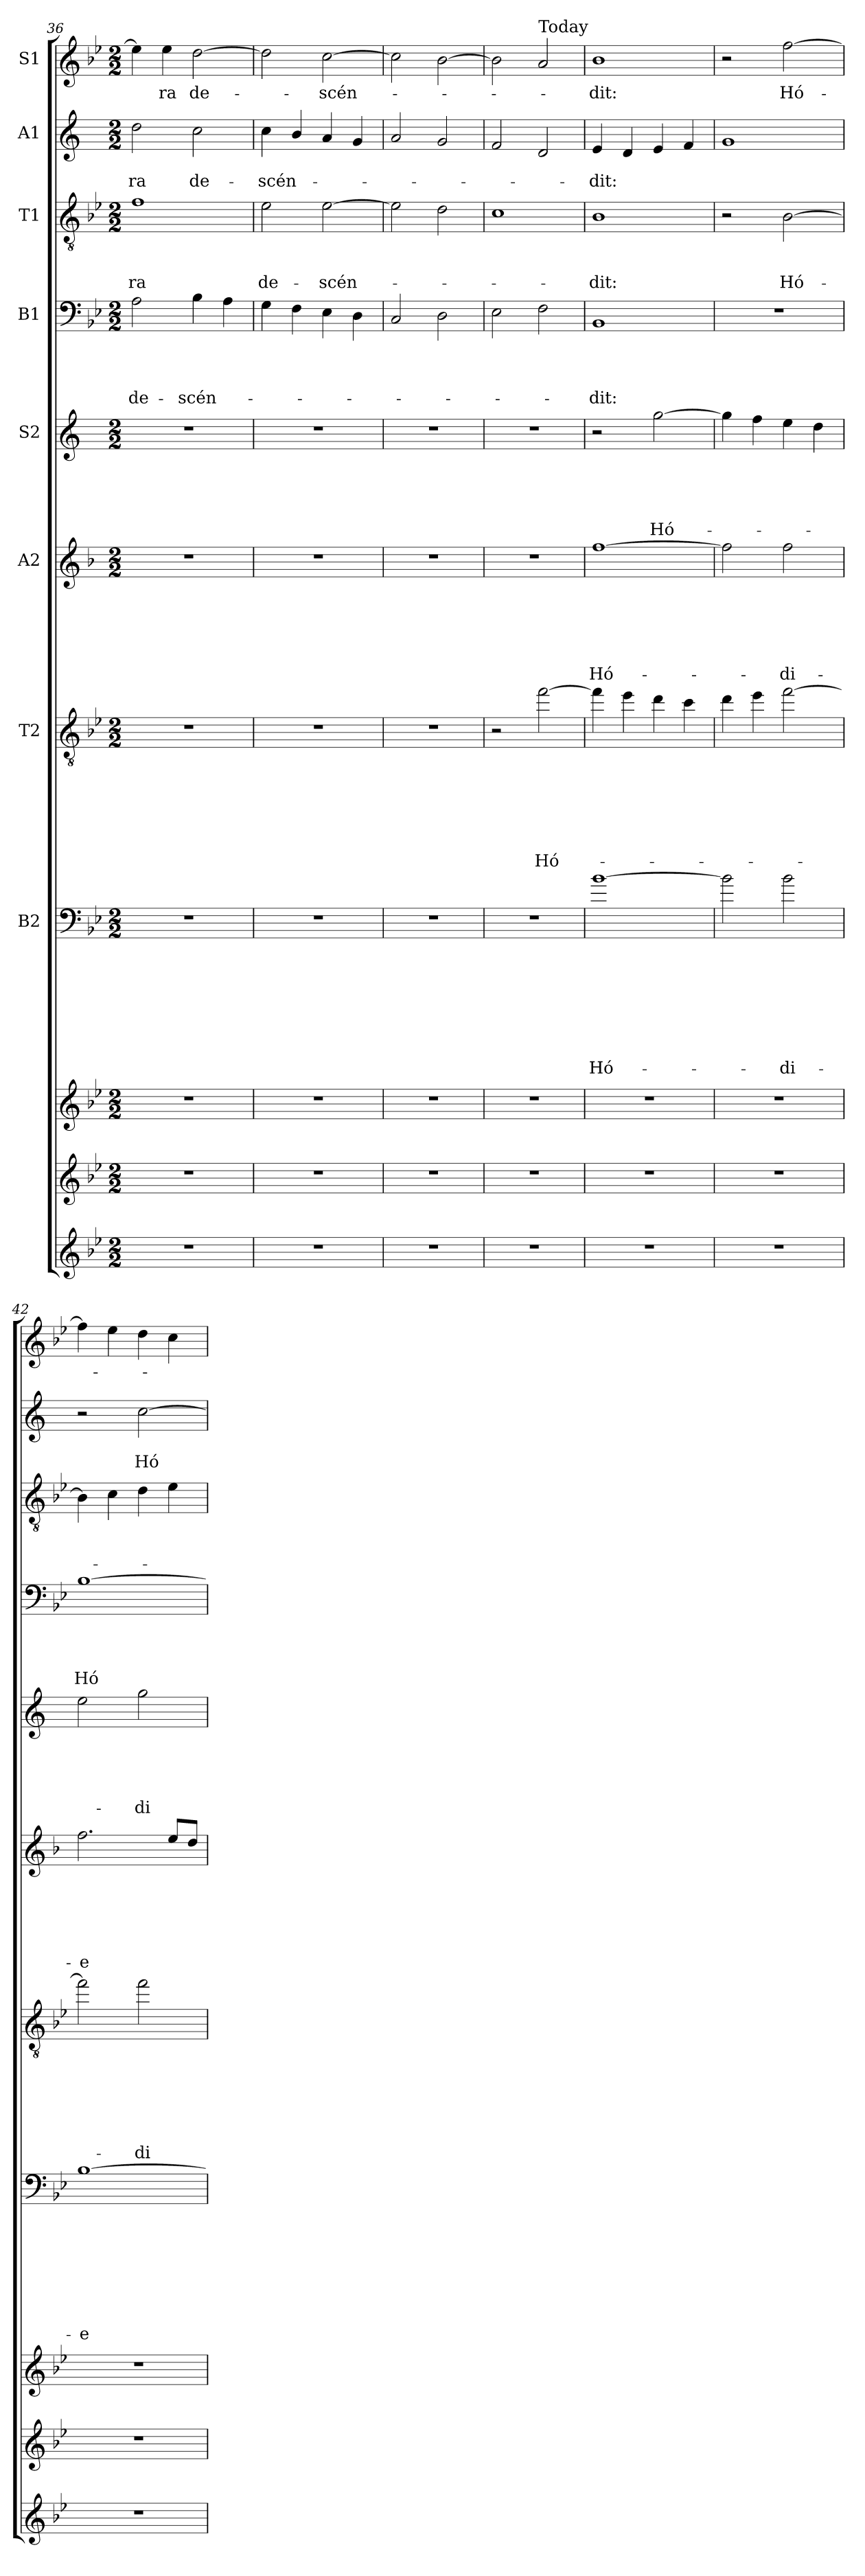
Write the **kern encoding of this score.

**kern	**kern	**kern	**kern	**text	**text	**text	**text	**text	**text	**text	**text	**kern	**text	**text	**text	**text	**text	**text	**text	**kern	**text	**text	**text	**text	**text	**text	**kern	**text	**text	**text	**text	**text	**kern	**text	**text	**text	**text	**kern	**text	**text	**text	**kern	**text	**text	**kern	**text
*part11	*part10	*part9	*part8	*part8	*part8	*part8	*part8	*part8	*part8	*part8	*part8	*part7	*part7	*part7	*part7	*part7	*part7	*part7	*part7	*part6	*part6	*part6	*part6	*part6	*part6	*part6	*part5	*part5	*part5	*part5	*part5	*part5	*part4	*part4	*part4	*part4	*part4	*part3	*part3	*part3	*part3	*part2	*part2	*part2	*part1	*part1
*staff11	*staff10	*staff9	*staff8	*staff8	*staff8	*staff8	*staff8	*staff8	*staff8	*staff8	*staff8	*staff7	*staff7	*staff7	*staff7	*staff7	*staff7	*staff7	*staff7	*staff6	*staff6	*staff6	*staff6	*staff6	*staff6	*staff6	*staff5	*staff5	*staff5	*staff5	*staff5	*staff5	*staff4	*staff4	*staff4	*staff4	*staff4	*staff3	*staff3	*staff3	*staff3	*staff2	*staff2	*staff2	*staff1	*staff1
*	*	*	*I"B2	*	*	*	*	*	*	*	*	*I"T2	*	*	*	*	*	*	*	*I"A2	*	*	*	*	*	*	*I"S2	*	*	*	*	*	*I"B1	*	*	*	*	*I"T1	*	*	*	*I"A1	*	*	*I"S1	*
*clefG2	*clefG2	*clefG2	*clefF4	*	*	*	*	*	*	*	*	*clefGv2	*	*	*	*	*	*	*	*clefG2	*	*	*	*	*	*	*clefG2	*	*	*	*	*	*clefF4	*	*	*	*	*clefGv2	*	*	*	*clefG2	*	*	*clefG2	*
*	*	*	*ITrd7c12	*	*	*	*	*	*	*	*	*ITrd8c14	*	*	*	*	*	*	*	*ITrd4c7	*	*	*	*	*	*	*ITrd1c2	*	*	*	*	*	*	*	*	*	*	*	*	*	*	*ITrd1c2	*	*	*	*
*k[b-e-]	*k[b-e-]	*k[b-e-]	*k[b-e-]	*	*	*	*	*	*	*	*	*k[b-e-]	*	*	*	*	*	*	*	*k[b-e-]	*	*	*	*	*	*	*k[b-e-]	*	*	*	*	*	*k[b-e-]	*	*	*	*	*k[b-e-]	*	*	*	*k[b-e-]	*	*	*k[b-e-]	*
*B-:	*B-:	*B-:	*B-:	*	*	*	*	*	*	*	*	*B-:	*	*	*	*	*	*	*	*B-:	*	*	*	*	*	*	*B-:	*	*	*	*	*	*B-:	*	*	*	*	*B-:	*	*	*	*B-:	*	*	*B-:	*
*M2/2	*M2/2	*M2/2	*M2/2	*	*	*	*	*	*	*	*	*M2/2	*	*	*	*	*	*	*	*M2/2	*	*	*	*	*	*	*M2/2	*	*	*	*	*	*M2/2	*	*	*	*	*M2/2	*	*	*	*M2/2	*	*	*M2/2	*
=36	=36	=36	=36	=36	=36	=36	=36	=36	=36	=36	=36	=36	=36	=36	=36	=36	=36	=36	=36	=36	=36	=36	=36	=36	=36	=36	=36	=36	=36	=36	=36	=36	=36	=36	=36	=36	=36	=36	=36	=36	=36	=36	=36	=36	=36	=36
!	!	!	!	!	!	!	!	!	!	!	!	!	!	!	!	!	!	!	!	!	!	!	!	!	!	!	!	!	!	!	!	!	!	!	!	!	!LO:LY:b	!	!	!	!LO:LY:b	!	!	!LO:LY:b	!	!
1r	1r	1r	1r	.	.	.	.	.	.	.	.	1r	.	.	.	.	.	.	.	1r	.	.	.	.	.	.	1r	.	.	.	.	.	2A\	.	.	.	de-	1f	.	.	-ra	2cc\	.	-ra	4ee-\]	.
!	!	!	!	!	!	!	!	!	!	!	!	!	!	!	!	!	!	!	!	!	!	!	!	!	!	!	!	!	!	!	!	!	!	!	!	!	!	!	!	!	!	!	!	!	!	!LO:LY:b
.	.	.	.	.	.	.	.	.	.	.	.	.	.	.	.	.	.	.	.	.	.	.	.	.	.	.	.	.	.	.	.	.	.	.	.	.	.	.	.	.	.	.	.	.	4ee-\	-ra
!	!	!	!	!	!	!	!	!	!	!	!	!	!	!	!	!	!	!	!	!	!	!	!	!	!	!	!	!	!	!	!	!	!	!	!	!	!LO:LY:b	!	!	!	!	!	!	!LO:LY:b	!	!LO:LY:b
.	.	.	.	.	.	.	.	.	.	.	.	.	.	.	.	.	.	.	.	.	.	.	.	.	.	.	.	.	.	.	.	.	4B-\	.	.	.	-scén-	.	.	.	.	2b-\	.	de-	[2dd\	de-
.	.	.	.	.	.	.	.	.	.	.	.	.	.	.	.	.	.	.	.	.	.	.	.	.	.	.	.	.	.	.	.	.	4A\	.	.	.	.	.	.	.	.	.	.	.	.	.
=37	=37	=37	=37	=37	=37	=37	=37	=37	=37	=37	=37	=37	=37	=37	=37	=37	=37	=37	=37	=37	=37	=37	=37	=37	=37	=37	=37	=37	=37	=37	=37	=37	=37	=37	=37	=37	=37	=37	=37	=37	=37	=37	=37	=37	=37	=37
!	!	!	!	!	!	!	!	!	!	!	!	!	!	!	!	!	!	!	!	!	!	!	!	!	!	!	!	!	!	!	!	!	!	!	!	!	!	!	!	!	!LO:LY:b	!	!	!LO:LY:b	!	!
1r	1r	1r	1r	.	.	.	.	.	.	.	.	1r	.	.	.	.	.	.	.	1r	.	.	.	.	.	.	1r	.	.	.	.	.	4G\	.	.	.	.	2e-\	.	.	de-	4b-\	.	-scén-	2dd\]	.
.	.	.	.	.	.	.	.	.	.	.	.	.	.	.	.	.	.	.	.	.	.	.	.	.	.	.	.	.	.	.	.	.	4F\	.	.	.	.	.	.	.	.	4a/	.	.	.	.
!	!	!	!	!	!	!	!	!	!	!	!	!	!	!	!	!	!	!	!	!	!	!	!	!	!	!	!	!	!	!	!	!	!	!	!	!	!	!	!	!	!LO:LY:b	!	!	!	!	!LO:LY:b
.	.	.	.	.	.	.	.	.	.	.	.	.	.	.	.	.	.	.	.	.	.	.	.	.	.	.	.	.	.	.	.	.	4E-\	.	.	.	.	[2e-\	.	.	-scén-	4g/	.	.	[2cc\	-scén-
.	.	.	.	.	.	.	.	.	.	.	.	.	.	.	.	.	.	.	.	.	.	.	.	.	.	.	.	.	.	.	.	.	4D\	.	.	.	.	.	.	.	.	4f/	.	.	.	.
=38	=38	=38	=38	=38	=38	=38	=38	=38	=38	=38	=38	=38	=38	=38	=38	=38	=38	=38	=38	=38	=38	=38	=38	=38	=38	=38	=38	=38	=38	=38	=38	=38	=38	=38	=38	=38	=38	=38	=38	=38	=38	=38	=38	=38	=38	=38
1r	1r	1r	1r	.	.	.	.	.	.	.	.	1r	.	.	.	.	.	.	.	1r	.	.	.	.	.	.	1r	.	.	.	.	.	2C/	.	.	.	.	2e-\]	.	.	.	2g/	.	.	2cc\]	.
.	.	.	.	.	.	.	.	.	.	.	.	.	.	.	.	.	.	.	.	.	.	.	.	.	.	.	.	.	.	.	.	.	2D\	.	.	.	.	2d\	.	.	.	2f/	.	.	[2b-\	.
=39	=39	=39	=39	=39	=39	=39	=39	=39	=39	=39	=39	=39	=39	=39	=39	=39	=39	=39	=39	=39	=39	=39	=39	=39	=39	=39	=39	=39	=39	=39	=39	=39	=39	=39	=39	=39	=39	=39	=39	=39	=39	=39	=39	=39	=39	=39
1r	1r	1r	1r	.	.	.	.	.	.	.	.	2r	.	.	.	.	.	.	.	1r	.	.	.	.	.	.	1r	.	.	.	.	.	2E-\	.	.	.	.	1c	.	.	.	2e-/	.	.	2b-\]	.
!	!	!	!	!	!	!	!	!	!	!	!	!	!	!	!	!	!	!	!	!	!	!	!	!	!	!	!	!	!	!	!	!	!	!	!	!	!	!	!	!	!	!	!	!	!LO:TX:a:t=Today	!
!	!	!	!	!	!	!	!	!	!	!	!	!	!	!	!	!	!	!	!LO:LY:b	!	!	!	!	!	!	!	!	!	!	!	!	!	!	!	!	!	!	!	!	!	!	!	!	!	!	!
.	.	.	.	.	.	.	.	.	.	.	.	[2f\	.	.	.	.	.	.	Hó-	.	.	.	.	.	.	.	.	.	.	.	.	.	2F\	.	.	.	.	.	.	.	.	2c/	.	.	2a/	.
!!LO:PB:g=z
=40	=40	=40	=40	=40	=40	=40	=40	=40	=40	=40	=40	=40	=40	=40	=40	=40	=40	=40	=40	=40	=40	=40	=40	=40	=40	=40	=40	=40	=40	=40	=40	=40	=40	=40	=40	=40	=40	=40	=40	=40	=40	=40	=40	=40	=40	=40
!	!	!	!	!	!	!	!	!	!	!	!LO:LY:b	!	!	!	!	!	!	!	!	!	!	!	!	!	!	!LO:LY:b	!	!	!	!	!	!	!	!	!	!	!LO:LY:b	!	!	!	!LO:LY:b	!	!	!LO:LY:b	!	!LO:LY:b
1r	1r	1r	[1B-	.	.	.	.	.	.	.	Hó-	4f\]	.	.	.	.	.	.	.	[1b-	.	.	.	.	.	Hó-	2r	.	.	.	.	.	1BB-	.	.	.	-dit:	1B-	.	.	-dit:	4d/	.	-dit:	1b-	-dit:
.	.	.	.	.	.	.	.	.	.	.	.	4e-\	.	.	.	.	.	.	.	.	.	.	.	.	.	.	.	.	.	.	.	.	.	.	.	.	.	.	.	.	.	4c/	.	.	.	.
!	!	!	!	!	!	!	!	!	!	!	!	!	!	!	!	!	!	!	!	!	!	!	!	!	!	!	!	!	!	!	!	!LO:LY:b	!	!	!	!	!	!	!	!	!	!	!	!	!	!
.	.	.	.	.	.	.	.	.	.	.	.	4d\	.	.	.	.	.	.	.	.	.	.	.	.	.	.	[2ff\	.	.	.	.	Hó-	.	.	.	.	.	.	.	.	.	4d/	.	.	.	.
.	.	.	.	.	.	.	.	.	.	.	.	4c\	.	.	.	.	.	.	.	.	.	.	.	.	.	.	.	.	.	.	.	.	.	.	.	.	.	.	.	.	.	4e-/	.	.	.	.
=41	=41	=41	=41	=41	=41	=41	=41	=41	=41	=41	=41	=41	=41	=41	=41	=41	=41	=41	=41	=41	=41	=41	=41	=41	=41	=41	=41	=41	=41	=41	=41	=41	=41	=41	=41	=41	=41	=41	=41	=41	=41	=41	=41	=41	=41	=41
1r	1r	1r	2B-\]	.	.	.	.	.	.	.	.	4d\	.	.	.	.	.	.	.	2b-\]	.	.	.	.	.	.	4ff\]	.	.	.	.	.	1r	.	.	.	.	2r	.	.	.	1f	.	.	2r	.
.	.	.	.	.	.	.	.	.	.	.	.	4e-\	.	.	.	.	.	.	.	.	.	.	.	.	.	.	4ee-\	.	.	.	.	.	.	.	.	.	.	.	.	.	.	.	.	.	.	.
!	!	!	!	!	!	!	!	!	!	!	!LO:LY:b	!	!	!	!	!	!	!	!	!	!	!	!	!	!	!LO:LY:b	!	!	!	!	!	!	!	!	!	!	!	!	!	!	!LO:LY:b	!	!	!	!	!LO:LY:b
.	.	.	2B-\	.	.	.	.	.	.	.	-di-	[2f\	.	.	.	.	.	.	.	2b-\	.	.	.	.	.	-di-	4dd\	.	.	.	.	.	.	.	.	.	.	[2B-\	.	.	Hó-	.	.	.	[2ff\	Hó-
.	.	.	.	.	.	.	.	.	.	.	.	.	.	.	.	.	.	.	.	.	.	.	.	.	.	.	4cc\	.	.	.	.	.	.	.	.	.	.	.	.	.	.	.	.	.	.	.
=42	=42	=42	=42	=42	=42	=42	=42	=42	=42	=42	=42	=42	=42	=42	=42	=42	=42	=42	=42	=42	=42	=42	=42	=42	=42	=42	=42	=42	=42	=42	=42	=42	=42	=42	=42	=42	=42	=42	=42	=42	=42	=42	=42	=42	=42	=42
!	!	!	!	!	!	!	!	!	!	!	!LO:LY:b	!	!	!	!	!	!	!	!	!	!	!	!	!	!	!LO:LY:b	!	!	!	!	!	!	!	!	!	!	!LO:LY:b	!	!	!	!	!	!	!	!	!
1r	1r	1r	[1BB-	.	.	.	.	.	.	.	-e	2f\]	.	.	.	.	.	.	.	2.b-\	.	.	.	.	.	-e	2dd\	.	.	.	.	.	[1B-	.	.	.	Hó-	4B-\]	.	.	.	2r	.	.	4ff\]	.
.	.	.	.	.	.	.	.	.	.	.	.	.	.	.	.	.	.	.	.	.	.	.	.	.	.	.	.	.	.	.	.	.	.	.	.	.	.	4c\	.	.	.	.	.	.	4ee-\	.
!	!	!	!	!	!	!	!	!	!	!	!	!	!	!	!	!	!	!	!LO:LY:b	!	!	!	!	!	!	!	!	!	!	!	!	!LO:LY:b	!	!	!	!	!	!	!	!	!	!	!	!LO:LY:b	!	!
.	.	.	.	.	.	.	.	.	.	.	.	2f\	.	.	.	.	.	.	-di-	.	.	.	.	.	.	.	2ff\	.	.	.	.	-di-	.	.	.	.	.	4d\	.	.	.	[2b-\	.	Hó-	4dd\	.
.	.	.	.	.	.	.	.	.	.	.	.	.	.	.	.	.	.	.	.	8a/L	.	.	.	.	.	.	.	.	.	.	.	.	.	.	.	.	.	4e-\	.	.	.	.	.	.	4cc\	.
.	.	.	.	.	.	.	.	.	.	.	.	.	.	.	.	.	.	.	.	8g/J	.	.	.	.	.	.	.	.	.	.	.	.	.	.	.	.	.	.	.	.	.	.	.	.	.	.
=	=	=	=	=	=	=	=	=	=	=	=	=	=	=	=	=	=	=	=	=	=	=	=	=	=	=	=	=	=	=	=	=	=	=	=	=	=	=	=	=	=	=	=	=	=	=
*-	*-	*-	*-	*-	*-	*-	*-	*-	*-	*-	*-	*-	*-	*-	*-	*-	*-	*-	*-	*-	*-	*-	*-	*-	*-	*-	*-	*-	*-	*-	*-	*-	*-	*-	*-	*-	*-	*-	*-	*-	*-	*-	*-	*-	*-	*-
